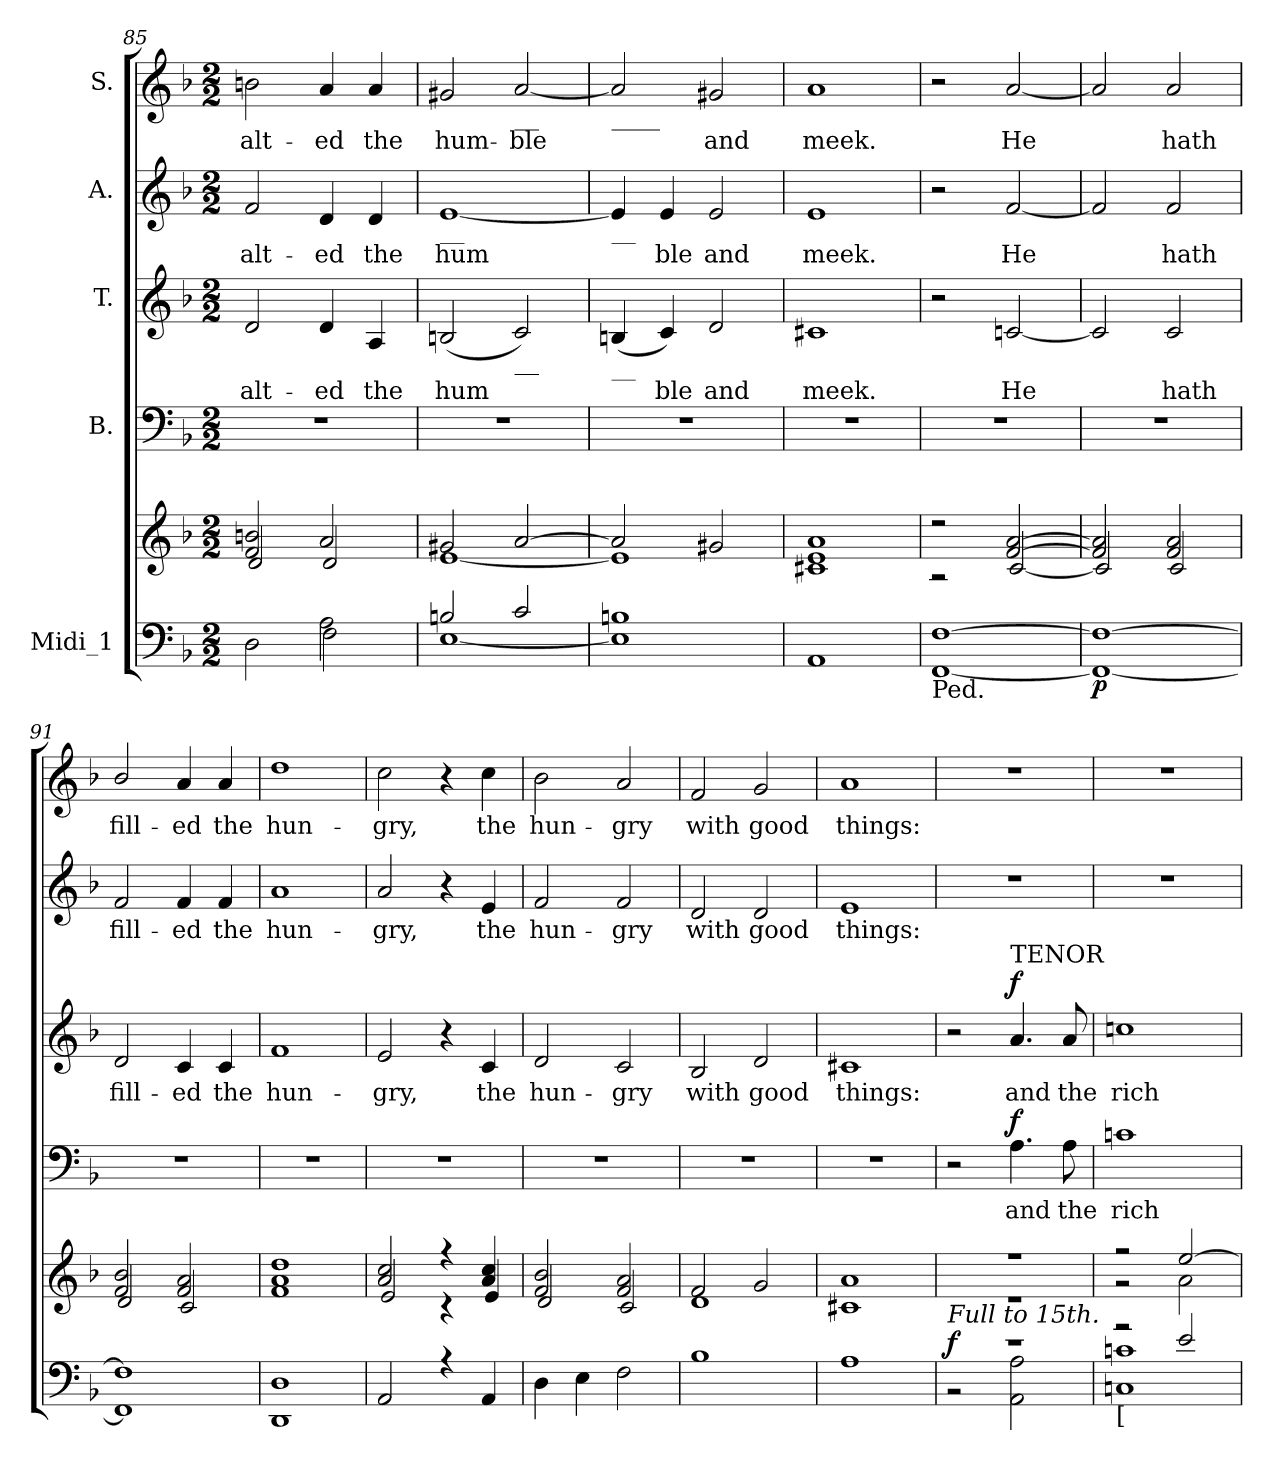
**kern	**kern	**dynam	**kern	**text	**dynam	**kern	**text	**dynam	**kern	**text	**kern	**text
*part5	*part5	*part5	*part4	*part4	*part4	*part3	*part3	*part3	*part2	*part2	*part1	*part1
*staff6	*staff5	*staff5/6	*staff4	*staff4	*staff4	*staff3	*staff3	*staff3	*staff2	*staff2	*staff1	*staff1
*I"Midi_1	*	*	*I"B.	*	*	*I"T.	*	*	*I"A.	*	*I"S.	*
*clefF4	*clefG2	*	*clefF4	*	*	*clefG2	*	*	*clefG2	*	*clefG2	*
*k[b-]	*k[b-]	*	*k[b-]	*	*	*k[b-]	*	*	*k[b-]	*	*k[b-]	*
*F:	*F:	*	*F:	*	*	*F:	*	*	*F:	*	*F:	*
*M2/2	*M2/2	*	*M2/2	*	*	*M2/2	*	*	*M2/2	*	*M2/2	*
=85	=85	=85	=85	=85	=85	=85	=85	=85	=85	=85	=85	=85
*^	*^	*	*	*	*	*	*	*	*	*	*	*
!	!	!	!	!	!	!	!	!	!LO:LY:b	!	!	!LO:LY:b	!	!LO:LY:b
2D\	2ryy	2f/ 2bn/	2d/	.	1r	.	.	2d	-alt-	.	2f	-alt-	2bn	-alt-
!	!	!	!	!	!	!	!	!	!LO:LY:b	!	!	!LO:LY:b	!	!LO:LY:b
2A\	2F\	2a/	2d/	.	.	.	.	4d	-ed	.	4d	-ed	4a	-ed
!	!	!	!	!	!	!	!	!	!LO:LY:b	!	!	!LO:LY:b	!	!LO:LY:b
.	.	.	.	.	.	.	.	4A	the	.	4d	the	4a	the
=86	=86	=86	=86	=86	=86	=86	=86	=86	=86	=86	=86	=86	=86	=86
!	!	!	!	!	!	!	!	!	!	!	!LO:TX:b:t=__	!	!	!
!	!	!	!	!	!	!	!	!	!LO:LY:b	!	!	!LO:LY:b	!	!LO:LY:b
2Bn/	[1E\	2g#X/	[1e\	.	1r	.	.	(<2Bn	hum	.	[1e	hum	2g#X	hum-
!	!	!	!	!	!	!	!	!	!	!	!	!	!LO:TX:b:t=__	!
!	!	!	!	!	!	!	!	!LO:TX:b:t=__	!	!	!	!	!	!
!	!	!	!	!	!	!	!	!	!	!	!	!	!	!LO:LY:b
2c/	.	[2a/	.	.	.	.	.	2c)	.	.	.	.	[2a	-ble
!!LO:LB:g=z
=87	=87	=87	=87	=87	=87	=87	=87	=87	=87	=87	=87	=87	=87	=87
!	!	!	!	!	!	!	!	!	!	!	!	!	!LO:TX:b:t=____	!
!	!	!	!	!	!	!	!	!	!	!	!LO:TX:b:t=__	!	!	!
!	!	!	!	!	!	!	!	!LO:TX:b:t=__	!	!	!	!	!	!
1Bn/	1E\]	2a/]	1e\]	.	1r	.	.	(<4Bn	.	.	4e]	.	2a]	.
!	!	!	!	!	!	!	!	!	!LO:LY:b	!	!	!LO:LY:b	!	!
.	.	.	.	.	.	.	.	4c)	ble	.	4e	ble	.	.
!	!	!	!	!	!	!	!	!	!LO:LY:b	!	!	!LO:LY:b	!	!LO:LY:b
.	.	2g#X/	.	.	.	.	.	2d	and	.	2e	and	2g#X	and
=88	=88	=88	=88	=88	=88	=88	=88	=88	=88	=88	=88	=88	=88	=88
!	!	!	!	!	!	!	!	!	!LO:LY:b	!	!	!LO:LY:b	!	!LO:LY:b
1AA/	1ryy	1e/ 1a/	1c#X\	.	1r	.	.	1c#X	meek.	.	1e	meek.	1a	meek.
=89	=89	=89	=89	=89	=89	=89	=89	=89	=89	=89	=89	=89	=89	=89
!LO:TX:b:t=Ped.	!	!	!	!	!	!	!	!	!	!	!	!	!	!
[1F/	[1FF\	2r	2r	.	1r	.	.	2r	.	.	2r	.	2r	.
!	!	!	!	!	!	!	!	!	!LO:LY:b	!	!	!LO:LY:b	!	!LO:LY:b
.	.	[2f/ [2a/	[2c/	.	.	.	.	[2cn	He	.	[2f	He	[2a	He
=90	=90	=90	=90	=90	=90	=90	=90	=90	=90	=90	=90	=90	=90	=90
!	!	!	!	!LO:DY:b=2	!	!	!	!	!	!	!	!	!	!
1F/_	1FF\_	2f/] 2a/]	2c/]	p	1r	.	.	2c]	.	.	2f]	.	2a]	.
!	!	!	!	!	!	!	!	!	!LO:LY:b	!	!	!LO:LY:b	!	!LO:LY:b
.	.	2f/ 2a/	2c/	.	.	.	.	2c	hath	.	2f	hath	2a	hath
=91	=91	=91	=91	=91	=91	=91	=91	=91	=91	=91	=91	=91	=91	=91
!	!	!	!	!	!	!	!	!	!LO:LY:b	!	!	!LO:LY:b	!	!LO:LY:b
1F/]	1FF\]	2f/ 2b-/	2d/	.	1r	.	.	2d	fill-	.	2f	fill-	2b-/	fill-
!	!	!	!	!	!	!	!	!	!LO:LY:b	!	!	!LO:LY:b	!	!LO:LY:b
.	.	2f/ 2a/	2c/	.	.	.	.	4c	-ed	.	4f	-ed	4a/	-ed
!	!	!	!	!	!	!	!	!	!LO:LY:b	!	!	!LO:LY:b	!	!LO:LY:b
.	.	.	.	.	.	.	.	4c	the	.	4f	the	4a	the
=92	=92	=92	=92	=92	=92	=92	=92	=92	=92	=92	=92	=92	=92	=92
!	!	!	!	!	!	!	!	!	!LO:LY:b	!	!	!LO:LY:b	!	!LO:LY:b
1D/	1DD\	1a/ 1dd/	1f\	.	1r	.	.	1f	hun-	.	1a	hun-	1dd	hun-
=93	=93	=93	=93	=93	=93	=93	=93	=93	=93	=93	=93	=93	=93	=93
!	!	!	!	!	!	!	!	!	!LO:LY:b	!	!	!LO:LY:b	!	!LO:LY:b
2AA/	1ryy	2a/ 2cc/	2e/	.	1r	.	.	2e	-gry,	.	2a	-gry,	2cc	-gry,
4r	.	4r	4r	.	.	.	.	4r	.	.	4r	.	4r	.
!	!	!	!	!	!	!	!	!	!LO:LY:b	!	!	!LO:LY:b	!	!LO:LY:b
4AA/	.	4a/ 4cc/	4e/	.	.	.	.	4c	the	.	4e	the	4cc	the
=94	=94	=94	=94	=94	=94	=94	=94	=94	=94	=94	=94	=94	=94	=94
!	!	!	!	!	!	!	!	!	!LO:LY:b	!	!	!LO:LY:b	!	!LO:LY:b
4D\	1ryy	2f/ 2b-/	2d/	.	1r	.	.	2d	hun-	.	2f	hun-	2b-	hun-
4E\	.	.	.	.	.	.	.	.	.	.	.	.	.	.
!	!	!	!	!	!	!	!	!	!LO:LY:b	!	!	!LO:LY:b	!	!LO:LY:b
2F\	.	2f/ 2a/	2c/	.	.	.	.	2c	-gry	.	2f	-gry	2a	-gry
=95	=95	=95	=95	=95	=95	=95	=95	=95	=95	=95	=95	=95	=95	=95
!	!	!	!	!	!	!	!	!	!LO:LY:b	!	!	!LO:LY:b	!	!LO:LY:b
1B-/	1ryy	2f/	1d\	.	1r	.	.	2B-	with	.	2d	with	2f	with
!	!	!	!	!	!	!	!	!	!LO:LY:b	!	!	!LO:LY:b	!	!LO:LY:b
.	.	2g/	.	.	.	.	.	2d	good	.	2d	good	2g	good
=96	=96	=96	=96	=96	=96	=96	=96	=96	=96	=96	=96	=96	=96	=96
!	!	!	!	!	!	!	!	!	!LO:LY:b	!	!	!LO:LY:b	!	!LO:LY:b
1A/	1ryy	1a/	1c#X\	.	1r	.	.	1c#X	things:	.	1e	things:	1a	things:
=97	=97	=97	=97	=97	=97	=97	=97	=97	=97	=97	=97	=97	=97	=97
!LO:TX:a:i:t=Full to 15th.	!	!	!	!	!	!	!	!	!	!	!	!	!	!
!	!	!	!	!LO:DY:a=2	!	!	!	!	!	!	!	!	!	!
1r	2r	1r	1r	f	2r	.	.	2r	.	.	1r	.	1r	.
!	!	!	!	!	!	!	!	!LO:TX:a:t=TENOR	!	!	!	!	!	!
!	!	!	!	!	!	!LO:LY:b	!LO:DY:a	!	!LO:LY:b	!LO:DY:b	!	!	!	!
.	2AA\ 2A\	.	.	.	4.A	and	f	4.a	and	f	.	.	.	.
!	!	!	!	!	!	!LO:LY:b	!	!	!LO:LY:b	!	!	!	!	!
.	.	.	.	.	8A	the	.	8a	the	.	.	.	.	.
!!LO:LB:g=z
=98	=98	=98	=98	=98	=98	=98	=98	=98	=98	=98	=98	=98	=98	=98
!LO:TX:b:t=[	!	!	!	!	!	!	!	!	!	!	!	!	!	!
!	!	!	!	!	!	!LO:LY:b	!	!	!LO:LY:b	!	!	!	!	!
2r	1Cn\ 1cn\	2r	2r	.	1cn	rich	.	1ccn	rich	.	1r	.	1r	.
2e/	.	[2ee/	2a\	.	.	.	.	.	.	.	.	.	.	.
*v	*v	*	*	*	*	*	*	*	*	*	*	*	*	*
*	*v	*v	*	*	*	*	*	*	*	*	*	*	*
=	=	=	=	=	=	=	=	=	=	=	=	=
*-	*-	*-	*-	*-	*-	*-	*-	*-	*-	*-	*-	*-
